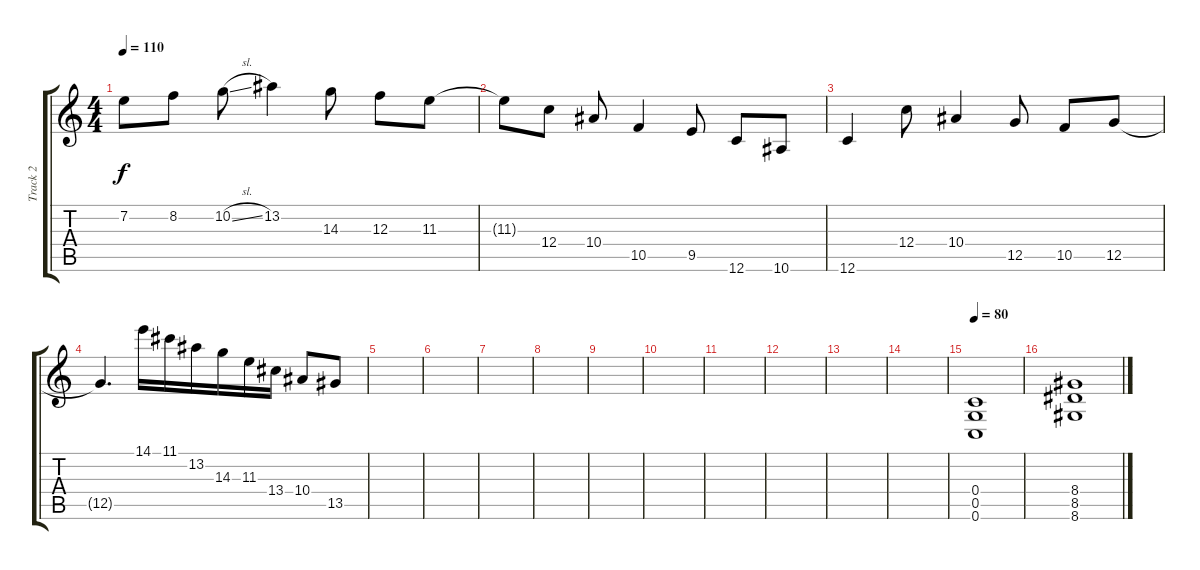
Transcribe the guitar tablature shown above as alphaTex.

\track ("Track 2" "Track 2") {instrument distortionguitar}
\staff {score tabs}
\tuning (D4 A3 F3 C3 G2 C2) {hide}
\ts (4 4)
\tempo 110
\clef g2
\ks c
7.2.8{dy f} 8.2.8 10.2{sl}.8 13.2.4 14.3.8 12.3.8 11.3.8 |
11.3{t}.8 12.4.8 10.4.8 10.5.4 9.5.8 12.6.8 10.6.8 |
12.6.4 12.4.8 10.4.4 12.5.8 10.5.8 12.5.8 |
12.5{t}.4{d} 14.1.16 11.1.16{beam merge} 13.2.16 14.3.16 11.3.16 13.4.16 10.4.8 13.5.8 |
|
|
|
|
|
|
|
|
|
|
\tempo 80
(0.4 0.5 0.6).1 |
(8.4 8.5 8.6).1
